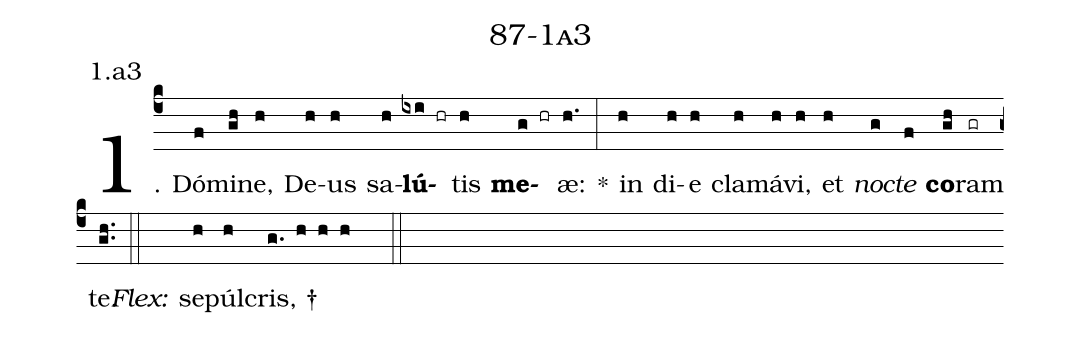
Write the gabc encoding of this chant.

name: 87-1a3;
annotation: 1.a3;
%%
(c4)1. Dó(f)mi(gh)ne,(h) De(h)us(h) sa(h)<b>lú</b>(ixi hr)tis(h) <b>me</b>(g hr)æ:(h.) *(:) in(h) di(h)e(h) cla(h)má(h)vi,(h) et(h) <i>noc</i>(g)<i>te</i>(f) <b>co</b>(gh)ram(gr) te.(gh..) (::)
<i>Flex:</i>()  se(h)púl(h)cris, †(g. h h h  ::)
